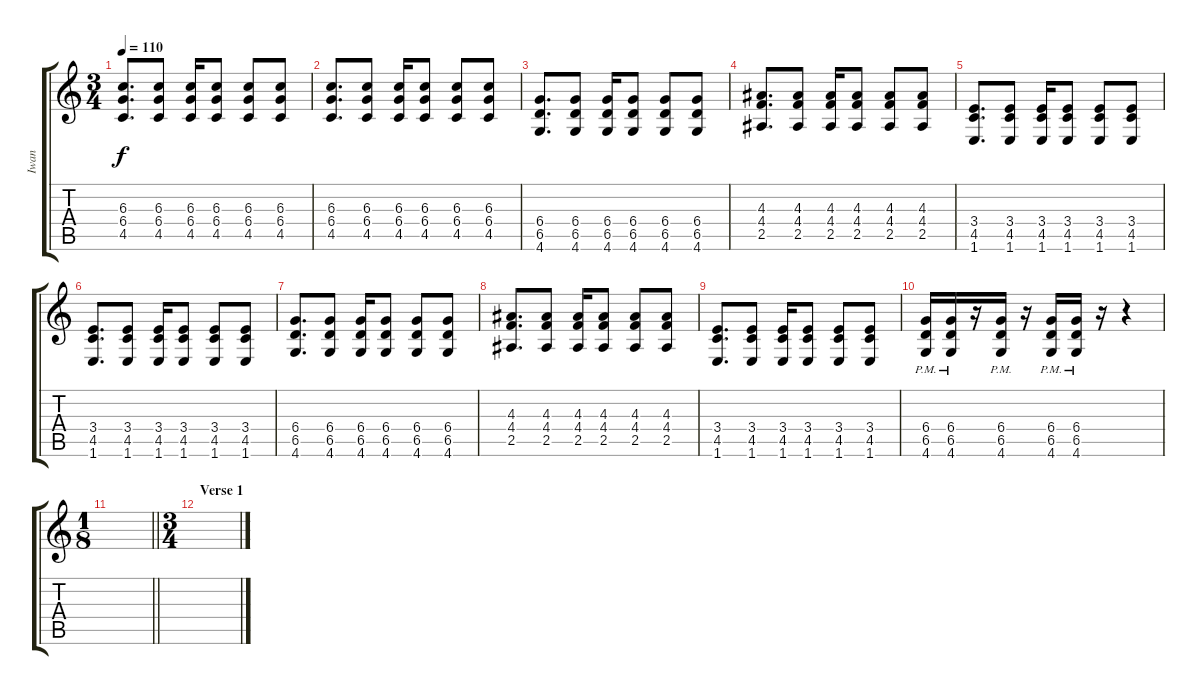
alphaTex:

\track ("Iwan" "Iwan") {instrument overdrivenguitar}
\staff {score tabs}
\tuning (Eb4 Bb3 Gb3 Db3 Ab2 Eb2) {hide}
\ts (3 4)
\tempo 110
\clef g2
\ks c
(6.3 6.4 4.5).8{d dy f} (6.3 6.4 4.5).8 (6.3 6.4 4.5).16 (6.3 6.4 4.5).8 (6.3 6.4 4.5).8 (6.3 6.4 4.5).8 |
(6.3 6.4 4.5).8{d} (6.3 6.4 4.5).8 (6.3 6.4 4.5).16 (6.3 6.4 4.5).8 (6.3 6.4 4.5).8 (6.3 6.4 4.5).8 |
(6.4 6.5 4.6).8{d} (6.4 6.5 4.6).8 (6.4 6.5 4.6).16 (6.4 6.5 4.6).8 (6.4 6.5 4.6).8 (6.4 6.5 4.6).8 |
(4.3 4.4 2.5).8{d} (4.3 4.4 2.5).8 (4.3 4.4 2.5).16 (4.3 4.4 2.5).8 (4.3 4.4 2.5).8 (4.3 4.4 2.5).8 |
(3.4 4.5 1.6).8{d} (3.4 4.5 1.6).8 (3.4 4.5 1.6).16 (3.4 4.5 1.6).8 (3.4 4.5 1.6).8 (3.4 4.5 1.6).8 |
(3.4 4.5 1.6).8{d} (3.4 4.5 1.6).8 (3.4 4.5 1.6).16 (3.4 4.5 1.6).8 (3.4 4.5 1.6).8 (3.4 4.5 1.6).8 |
(6.4 6.5 4.6).8{d} (6.4 6.5 4.6).8 (6.4 6.5 4.6).16 (6.4 6.5 4.6).8 (6.4 6.5 4.6).8 (6.4 6.5 4.6).8 |
(4.3 4.4 2.5).8{d} (4.3 4.4 2.5).8 (4.3 4.4 2.5).16 (4.3 4.4 2.5).8 (4.3 4.4 2.5).8 (4.3 4.4 2.5).8 |
(3.4 4.5 1.6).8{d} (3.4 4.5 1.6).8 (3.4 4.5 1.6).16 (3.4 4.5 1.6).8 (3.4 4.5 1.6).8 (3.4 4.5 1.6).8 |
(6.4{pm} 6.5{pm} 4.6{pm}).16 (6.4{pm} 6.5{pm} 4.6{pm}).16 r.16 (6.4{pm} 6.5{pm} 4.6{pm}).16 r.16 (6.4{pm} 6.5{pm} 4.6{pm}).16 (6.4{pm} 6.5{pm} 4.6{pm}).16 r.16 r.4 |
\ts (1 8)
\barLineRight lightlight
|
\ts (3 4)
\section ("" "Verse 1")
